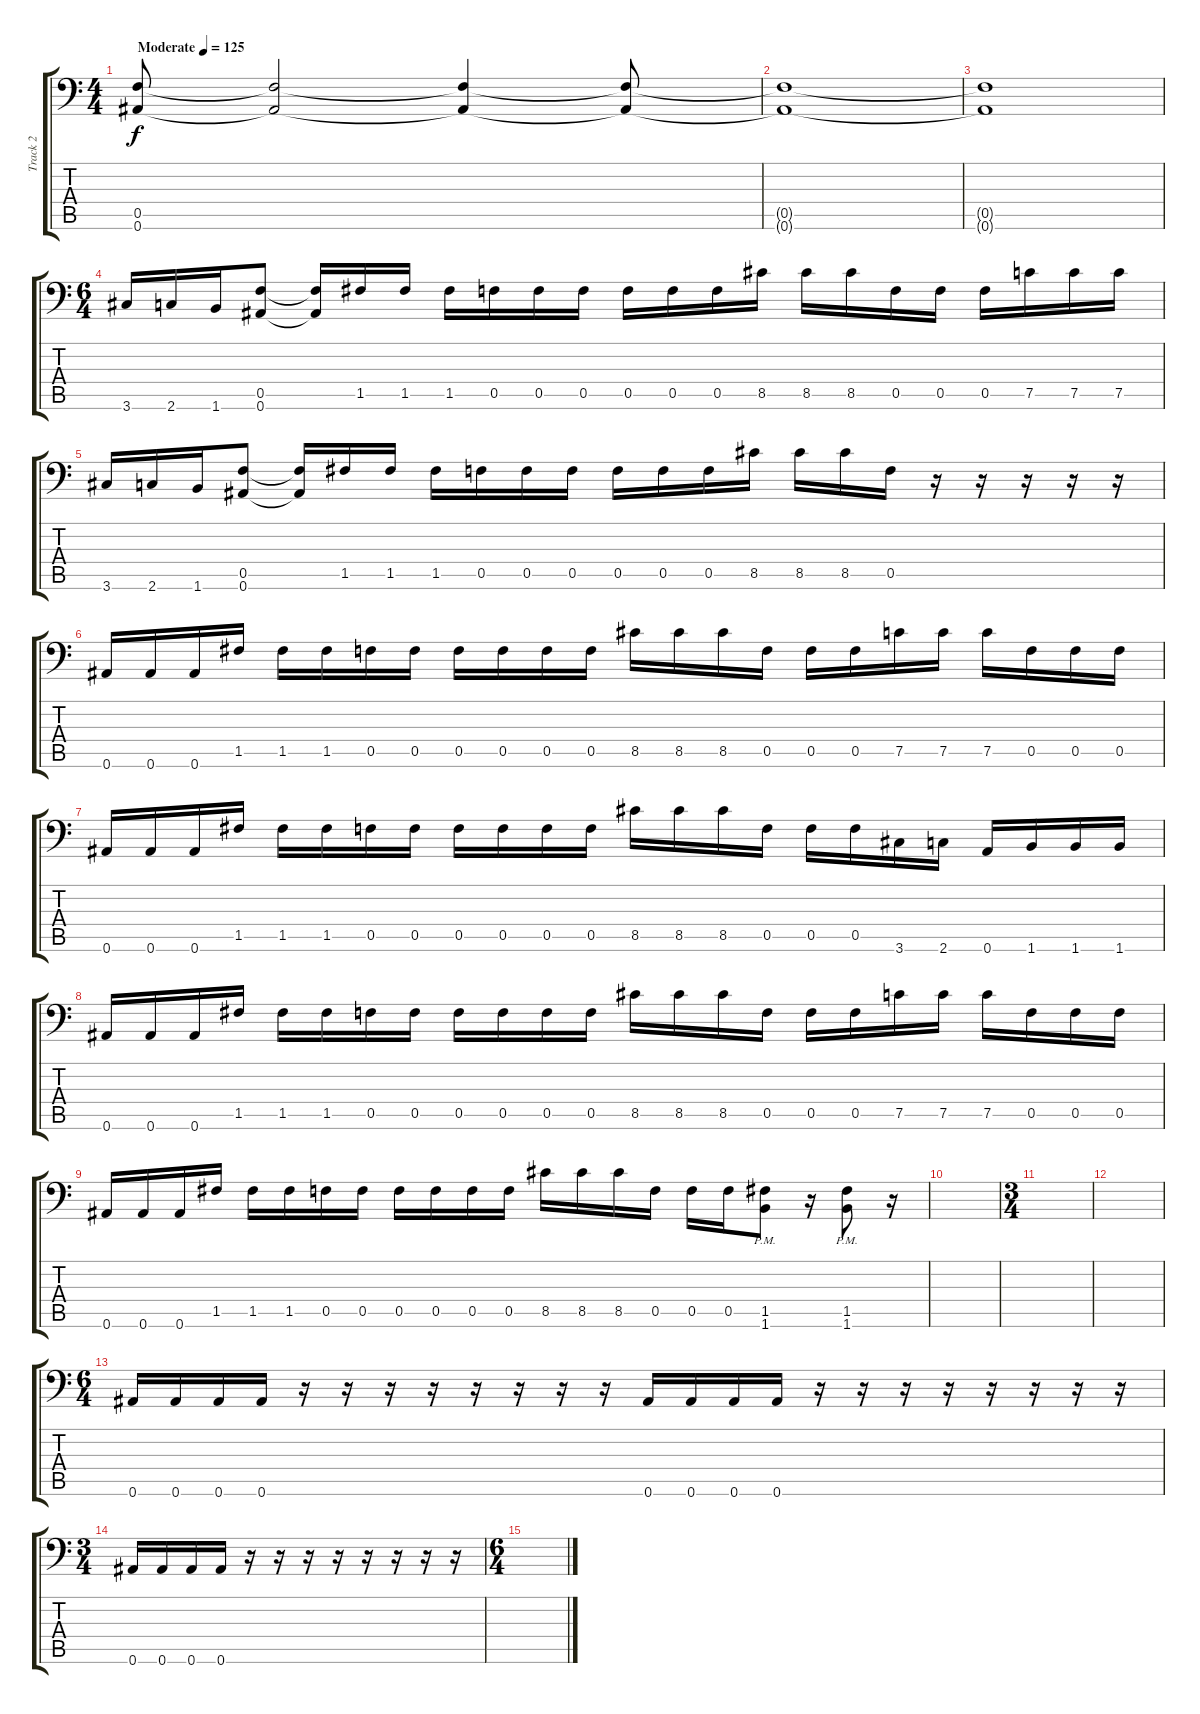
\track ("Track 2" "Track 2") {instrument distortionguitar}
\staff {score tabs}
\tuning (C4 G3 Eb3 Bb2 F2 Bb1) {hide}
\ts (4 4)
\tempo (125 "Moderate")
\clef f4
\ks c
(0.5 0.6).8{dy f volume 0 instrument distortionguitar} (0.5{t} 0.6{t}).2{volume 13} (0.5{t} 0.6{t}).4 (0.5{t} 0.6{t}).8 |
(0.5{t} 0.6{t}).1 |
(0.5{t} 0.6{t}).1 |
\ts (6 4)
3.6.16 2.6.16 1.6.16 (0.5 0.6).8 (0.5{t} 0.6{t}).16 1.5.16 1.5.16 1.5.16 0.5.16 0.5.16 0.5.16 0.5.16 0.5.16 0.5.16 8.5.16 8.5.16 8.5.16 0.5.16 0.5.16 0.5.16 7.5.16 7.5.16 7.5.16 |
3.6.16 2.6.16 1.6.16 (0.5 0.6).8 (0.5{t} 0.6{t}).16 1.5.16 1.5.16 1.5.16 0.5.16 0.5.16 0.5.16 0.5.16 0.5.16 0.5.16 8.5.16 8.5.16 8.5.16 0.5.16 r.16 r.16 r.16 r.16 r.16 |
0.6.16 0.6.16 0.6.16 1.5.16 1.5.16 1.5.16 0.5.16 0.5.16 0.5.16 0.5.16 0.5.16 0.5.16 8.5.16 8.5.16 8.5.16 0.5.16 0.5.16 0.5.16 7.5.16 7.5.16 7.5.16 0.5.16 0.5.16 0.5.16 |
0.6.16 0.6.16 0.6.16 1.5.16 1.5.16 1.5.16 0.5.16 0.5.16 0.5.16 0.5.16 0.5.16 0.5.16 8.5.16 8.5.16 8.5.16 0.5.16 0.5.16 0.5.16 3.6.16 2.6.16 0.6.16 1.6.16 1.6.16 1.6.16 |
0.6.16 0.6.16 0.6.16 1.5.16 1.5.16 1.5.16 0.5.16 0.5.16 0.5.16 0.5.16 0.5.16 0.5.16 8.5.16 8.5.16 8.5.16 0.5.16 0.5.16 0.5.16 7.5.16 7.5.16 7.5.16 0.5.16 0.5.16 0.5.16 |
0.6.16 0.6.16 0.6.16 1.5.16 1.5.16 1.5.16 0.5.16 0.5.16 0.5.16 0.5.16 0.5.16 0.5.16 8.5.16 8.5.16 8.5.16 0.5.16 0.5.16 0.5.16 (1.5{pm} 1.6{pm}).8 r.16 (1.5{pm} 1.6{pm}).8 r.16 |
|
\ts (3 4)
|
|
\ts (6 4)
0.6.16 0.6.16 0.6.16 0.6.16 r.16 r.16 r.16 r.16 r.16 r.16 r.16 r.16 0.6.16 0.6.16 0.6.16 0.6.16 r.16 r.16 r.16 r.16 r.16 r.16 r.16 r.16 |
\ts (3 4)
0.6.16 0.6.16 0.6.16 0.6.16 r.16 r.16 r.16 r.16 r.16 r.16 r.16 r.16 |
\ts (6 4)
